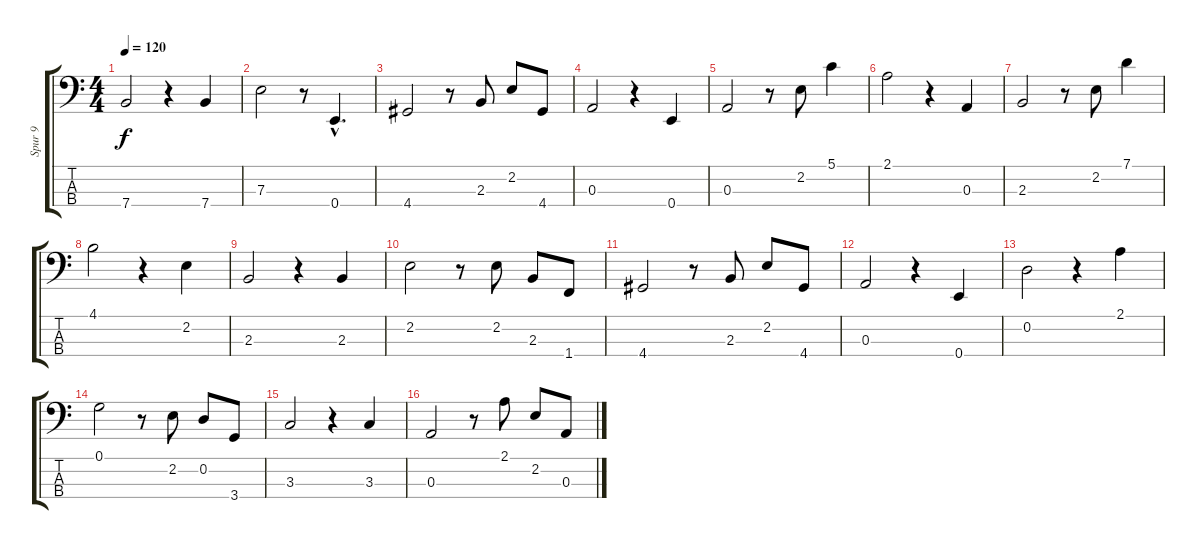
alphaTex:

\track ("Spur 9" "Spur 9") {instrument fretlessbass}
\staff {score tabs}
\tuning (G2 D2 A1 E1) {hide}
\ts (4 4)
\tempo 120
\clef f4
\ks c
7.4.2{dy f} r.4 7.4.4 |
7.3.2 r.8 0.4{hac}.4{d} |
4.4.2 r.8 2.3.8 2.2.8 4.4.8 |
0.3.2 r.4 0.4.4 |
0.3.2 r.8 2.2.8 5.1.4 |
2.1.2 r.4 0.3.4 |
2.3.2 r.8 2.2.8 7.1.4 |
4.1.2 r.4 2.2.4 |
2.3.2 r.4 2.3.4 |
2.2.2 r.8 2.2.8 2.3.8 1.4.8 |
4.4.2 r.8 2.3.8 2.2.8 4.4.8 |
0.3.2 r.4 0.4.4 |
0.2.2 r.4 2.1.4 |
0.1.2 r.8 2.2.8 0.2.8 3.4.8 |
3.3.2 r.4 3.3.4 |
0.3.2 r.8 2.1.8 2.2.8 0.3.8
